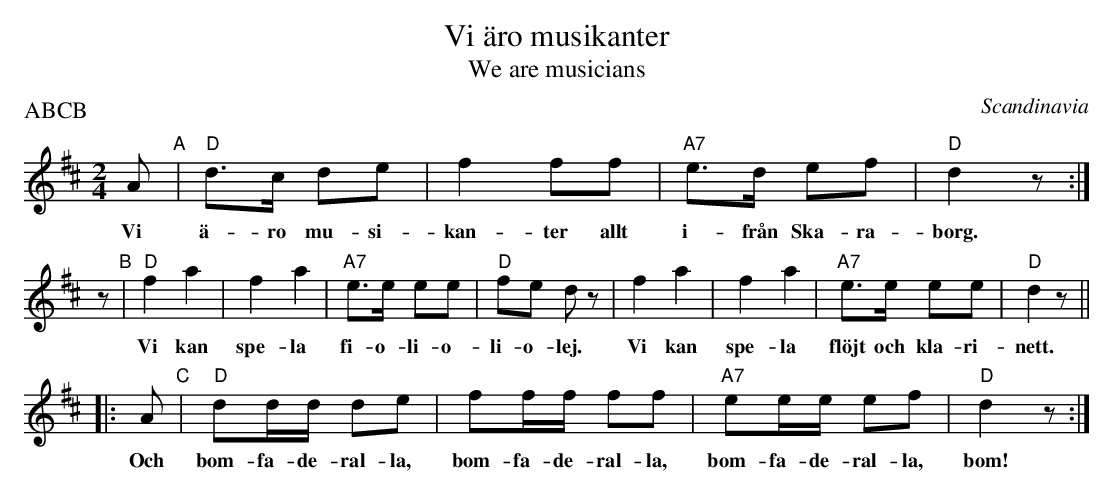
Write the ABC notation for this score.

X:1
T: Vi \"aro musikanter
T: We are musicians
O: Scandinavia
P: ABCB
M: 2/4
L: 1/8
K: D
   A "A"| "D"d>c de | f2 ff | "A7"e>d ef | "D"d2 z :|
w: Vi \"a-ro mu-si-kan-ter allt i-fr\aan Ska-ra-borg.
   z "B"| "D"f2 a2 | f2 a2 | "A7"e>e ee | "D"fe dz | f2 a2 | f2 a2 | "A7"e>e ee | "D"d2 z ||
w: Vi kan spe-la fi-o-li-o-li-o-lej. Vi kan spe-la fl\"ojt och kla-ri-nett.
|: A "C"| "D"dd/d/ de | ff/f/ ff | "A7"ee/e/ ef | "D"d2 z :|
w: Och bom-fa-de-ral-la, bom-fa-de-ral-la, bom-fa-de-ral-la, bom!
